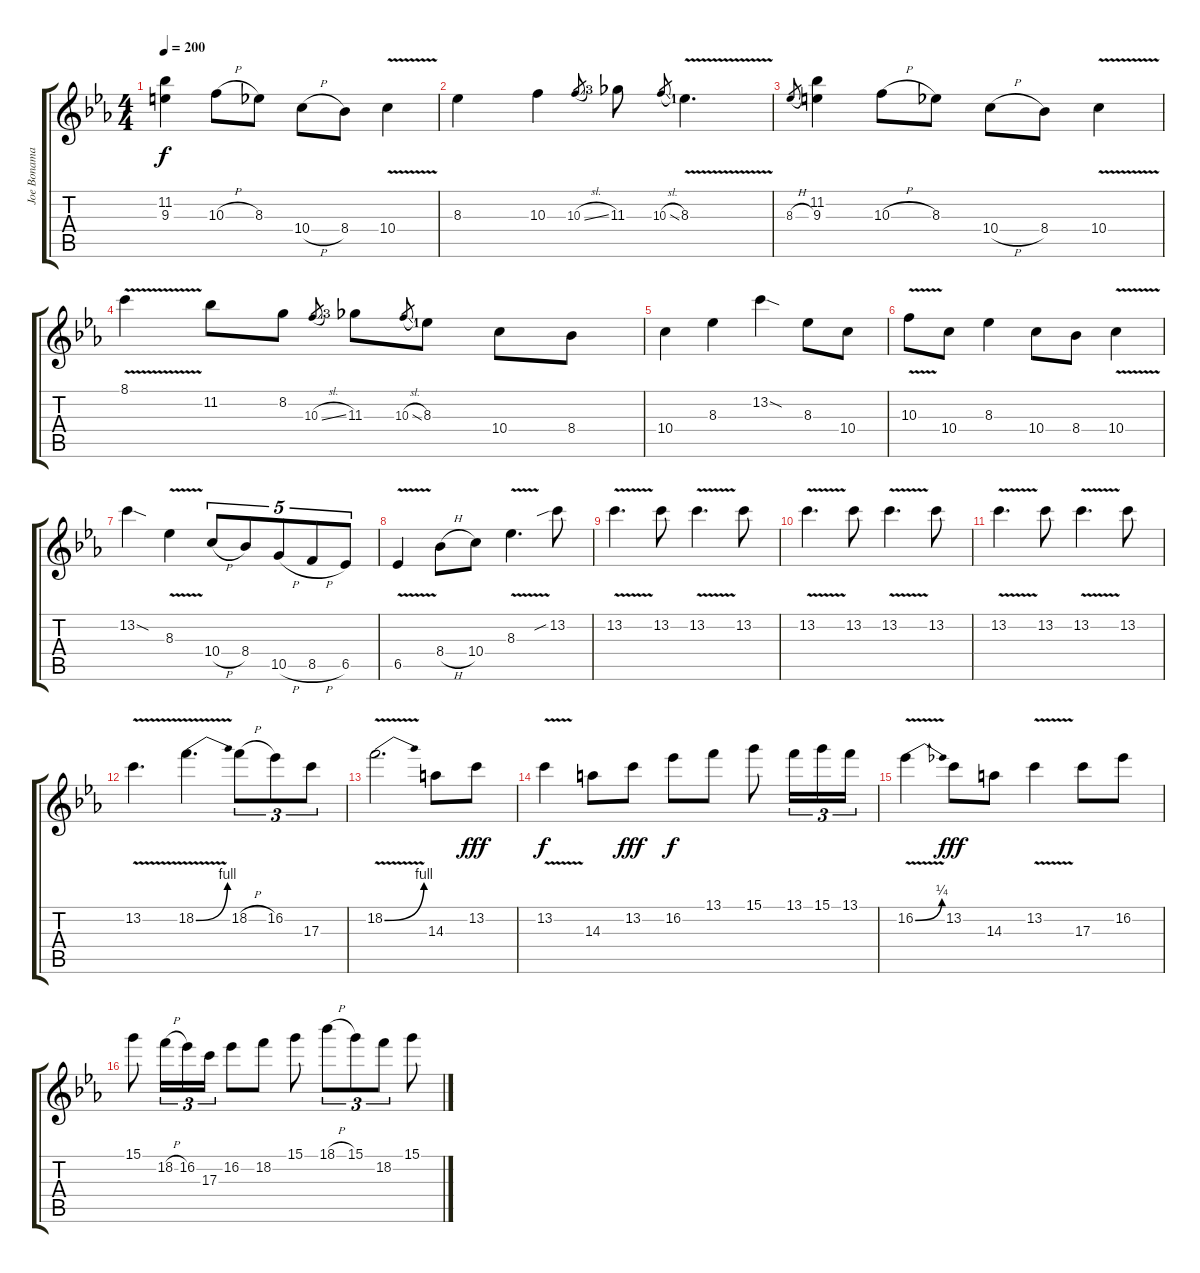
\track ("Joe Bonamassa" "Joe Bonama") {instrument overdrivenguitar}
\staff {score tabs}
\tuning (E4 B3 G3 D3 A2 E2) {hide}
\ts (4 4)
\tempo 200
\clef g2
\ks cminor
(11.2 9.3).4{dy f} 10.3{h}.8 8.3.8 10.4{h}.8 8.4.8 10.4{v}.4 |
8.3.4 10.3.4 10.3{sl}.8{gr} 11.3{lf 4}.8 10.3{sl}.8{gr} 8.3{v lf 2}.4{d} |
8.3{h}.8{gr} (11.2 9.3).4 10.3{h}.8 8.3.8 10.4{h}.8 8.4.8 10.4{v}.4 |
8.1{v}.4 11.2.8 8.2.8 10.3{sl}.8{gr} 11.3{lf 4}.8 10.3{sl}.8{gr} 8.3{lf 2}.8 10.4.8 8.4.8 |
10.4.4 8.3.4 13.2{sod}.4 8.3.8 10.4.8 |
10.3{v}.8 10.4.8 8.3.4 10.4.8 8.4.8 10.4{v}.4 |
13.2{sod}.4 8.3{v}.4 10.4{h}.8{tu (5 4)} 8.4.8{tu (5 4)} 10.5{h}.8{tu (5 4)} 8.5{h}.8{tu (5 4)} 6.5.8{tu (5 4)} |
6.5{v}.4 8.4{h}.8 10.4.8 8.3{v}.4{d} 13.2{sib}.8 |
13.2{v}.4{d} 13.2.8 13.2{v}.4{d} 13.2.8 |
13.2{v}.4{d} 13.2.8 13.2{v}.4{d} 13.2.8 |
13.2{v}.4{d} 13.2.8 13.2{v}.4{d} 13.2.8 |
13.2{v}.4{d} 18.2{be (bend 0 0 60 4) v}.4{d} 18.2{h}.8{tu (3 2)} 16.2.8{tu (3 2)} 17.3.8{tu (3 2)} |
18.2{be (bend 0 0 60 4) v}.2{d} 14.3.8 13.2.8{dy fff} |
13.2{v}.4{dy f} 14.3.8 13.2.8{dy fff} 16.2.8{dy f} 13.1.8 15.1.8 13.1.16{tu (3 2)} 15.1.16{tu (3 2)} 13.1.16{tu (3 2)} |
16.2{be (bend 0 0 60 1) v}.4 13.2.8{dy fff} 14.3.8 13.2{v}.4 17.3.8 16.2.8 |
15.1.8 18.2{h}.16{tu (3 2)} 16.2.16{tu (3 2)} 17.3.16{tu (3 2)} 16.2.8 18.2.8 15.1.8 18.1{h}.8{tu (3 2)} 15.1.8{tu (3 2)} 18.2.8{tu (3 2)} 15.1.8
